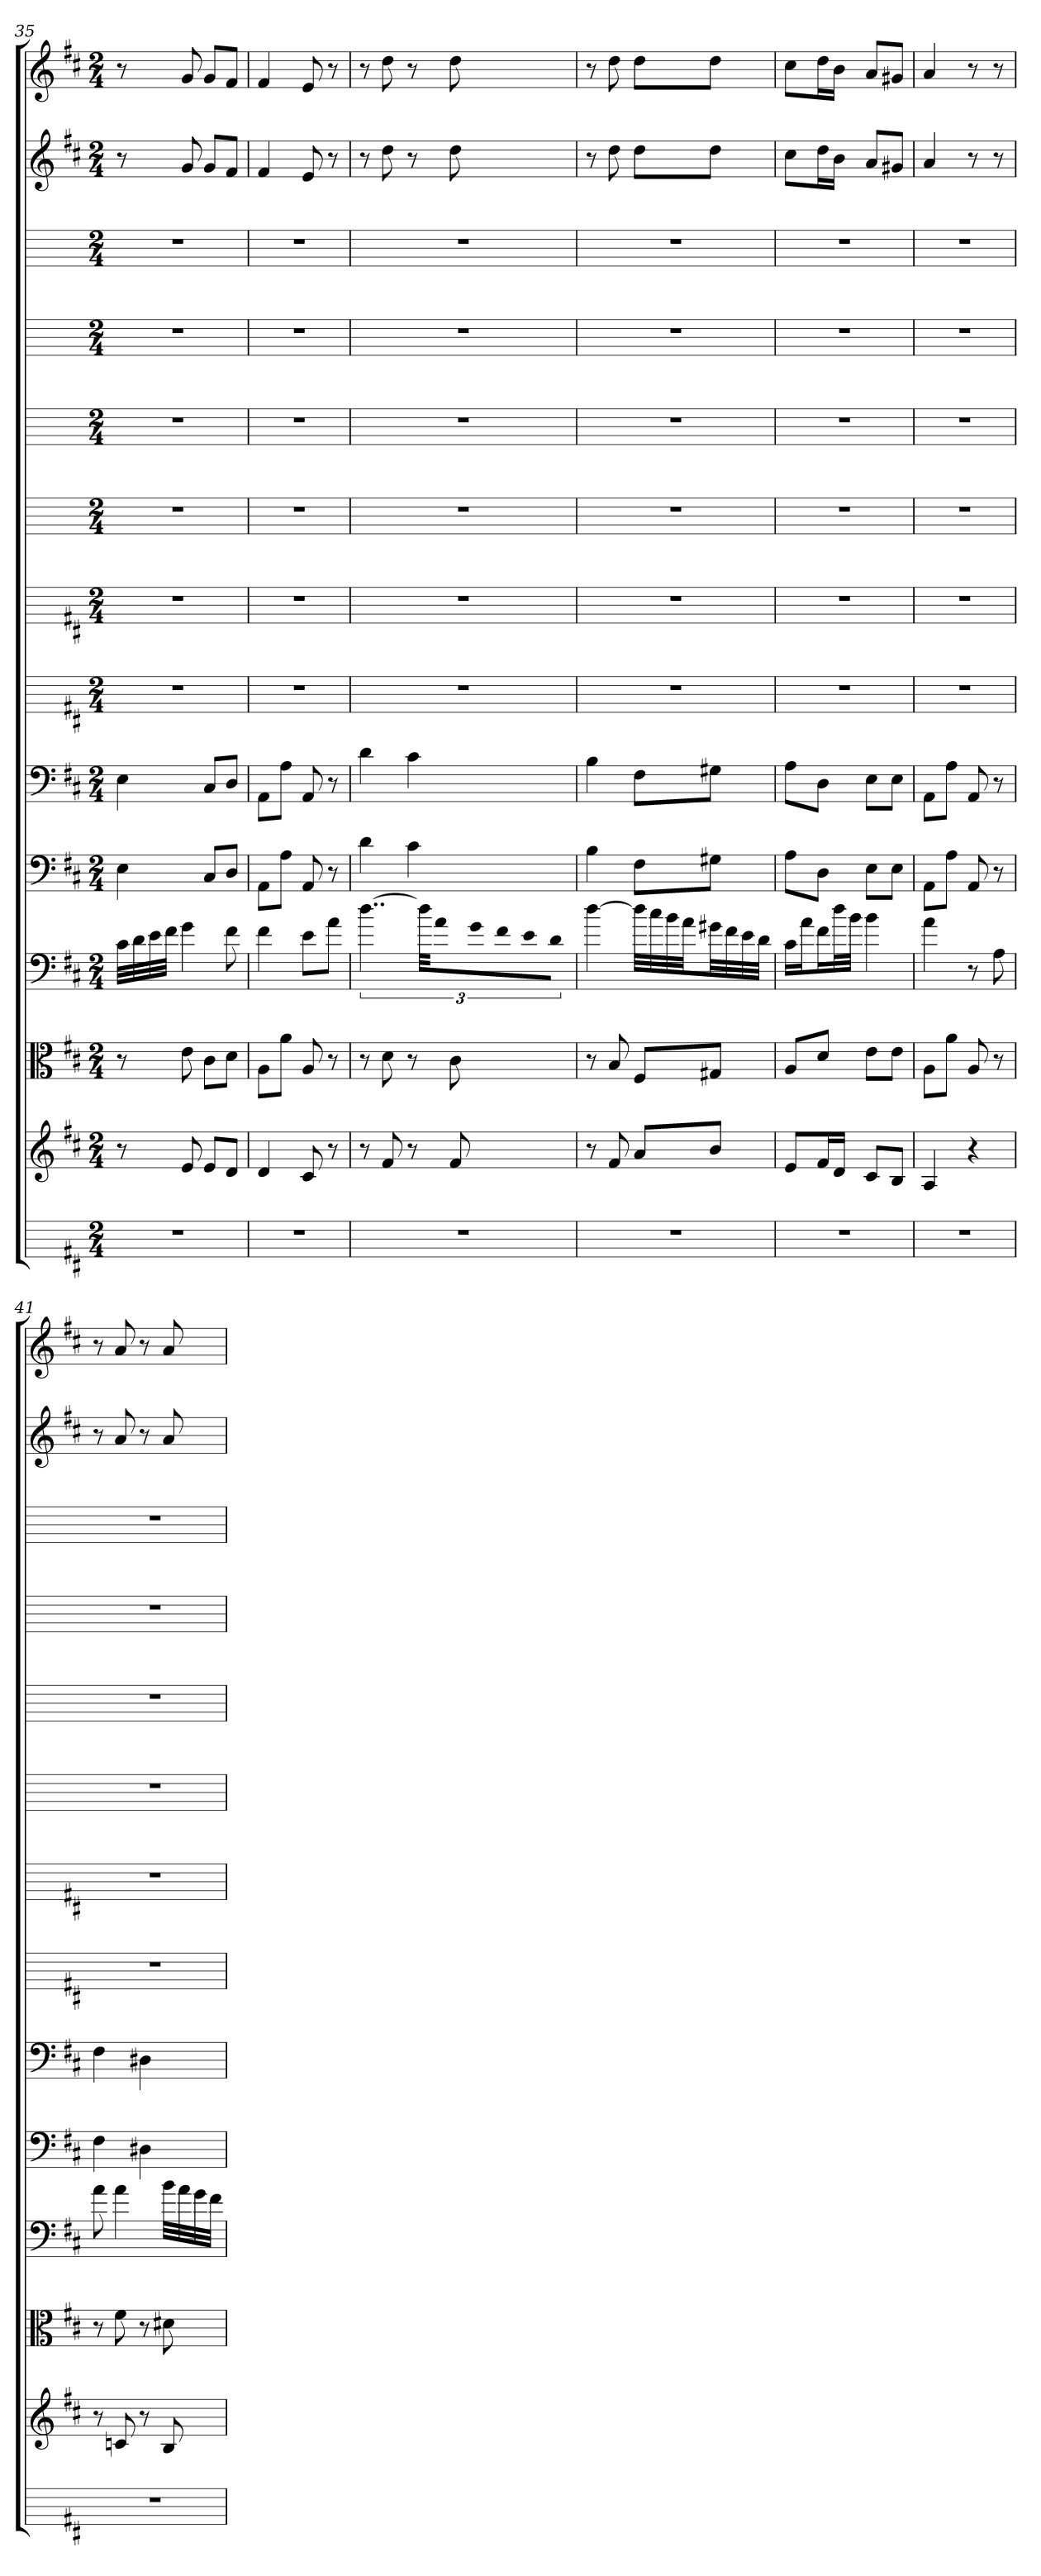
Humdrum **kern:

**kern	**kern	**kern	**kern	**kern	**kern	**kern	**kern	**kern	**kern	**kern	**kern	**kern	**kern
*part14	*part13	*part12	*part11	*part10	*part9	*part8	*part7	*part6	*part5	*part4	*part3	*part2	*part1
*staff14	*staff13	*staff12	*staff11	*staff10	*staff9	*staff8	*staff7	*staff6	*staff5	*staff4	*staff3	*staff2	*staff1
*	*	*clefC3	*clefF4	*clefF4	*clefF4	*	*	*	*	*	*	*	*
*k[f#c#]	*k[f#c#]	*k[f#c#]	*k[f#c#]	*k[f#c#]	*k[f#c#]	*k[f#c#]	*k[f#c#]	*k[]	*k[]	*k[]	*k[]	*k[f#c#]	*k[f#c#]
*D:	*D:	*D:	*D:	*D:	*D:	*D:	*D:	*	*	*	*	*D:	*D:
*M2/4	*M2/4	*M2/4	*M2/4	*M2/4	*M2/4	*M2/4	*M2/4	*M2/4	*M2/4	*M2/4	*M2/4	*M2/4	*M2/4
=35	=35	=35	=35	=35	=35	=35	=35	=35	=35	=35	=35	=35	=35
2r	8r	8r	32c#\LLL	4E	4E	2r	2r	2r	2r	2r	2r	8r	8r
.	.	.	32d\	.	.	.	.	.	.	.	.	.	.
.	.	.	32e\	.	.	.	.	.	.	.	.	.	.
.	.	.	32f#\JJJ	.	.	.	.	.	.	.	.	.	.
.	8e	8e	4g	.	.	.	.	.	.	.	.	8g	8g
.	8eL	8c#\L	.	8C#/L	8C#/L	.	.	.	.	.	.	8gL	8gL
.	8dJ	8d\J	8f#	8D/J	8D/J	.	.	.	.	.	.	8f#J	8f#J
=36	=36	=36	=36	=36	=36	=36	=36	=36	=36	=36	=36	=36	=36
2r	4d	8A\L	4f#	8AA\L	8AA\L	2r	2r	2r	2r	2r	2r	4f#	4f#
.	.	8a\J	.	8A\J	8A\J	.	.	.	.	.	.	.	.
.	8c#	8A	8e\L	8AA	8AA	.	.	.	.	.	.	8e	8e
.	8r	8r	8a\J	8r	8r	.	.	.	.	.	.	8r	8r
=37	=37	=37	=37	=37	=37	=37	=37	=37	=37	=37	=37	=37	=37
2r	8r	8r	[6..dd	4d	4d	2r	2r	2r	2r	2r	2r	8r	8r
.	8f#	8d	.	.	.	.	.	.	.	.	.	8dd	8dd
.	8r	8r	.	4c#	4c#	.	.	.	.	.	.	8r	8r
.	.	.	48dd\LLL]	.	.	.	.	.	.	.	.	.	.
.	.	.	32a\	.	.	.	.	.	.	.	.	.	.
.	.	.	32g\JJ	.	.	.	.	.	.	.	.	.	.
.	8f#	8c#	16f#\L	.	.	.	.	.	.	.	.	8dd	8dd
.	.	.	32e\L	.	.	.	.	.	.	.	.	.	.
.	.	.	32d\JJJ	.	.	.	.	.	.	.	.	.	.
=38	=38	=38	=38	=38	=38	=38	=38	=38	=38	=38	=38	=38	=38
2r	8r	8r	[4dd	4B	4B	2r	2r	2r	2r	2r	2r	8r	8r
.	8f#	8B	.	.	.	.	.	.	.	.	.	8dd	8dd
.	8aL	8F#/L	32dd\LLL]	8F#\L	8F#\L	.	.	.	.	.	.	8ddL	8ddL
.	.	.	32cc#\	.	.	.	.	.	.	.	.	.	.
.	.	.	32b\	.	.	.	.	.	.	.	.	.	.
.	.	.	32a\JJ	.	.	.	.	.	.	.	.	.	.
.	8bJ	8G#X/J	32g#X\LL	8G#X\J	8G#X\J	.	.	.	.	.	.	8ddJ	8ddJ
.	.	.	32f#\	.	.	.	.	.	.	.	.	.	.
.	.	.	32e\	.	.	.	.	.	.	.	.	.	.
.	.	.	32d\JJJ	.	.	.	.	.	.	.	.	.	.
=39	=39	=39	=39	=39	=39	=39	=39	=39	=39	=39	=39	=39	=39
2r	8eL	8A/L	16c#\LL	8A\L	8A\L	2r	2r	2r	2r	2r	2r	8cc#L	8cc#L
.	.	.	16a\J	.	.	.	.	.	.	.	.	.	.
.	16f#L	8d/J	16f#\L	8D\J	8D\J	.	.	.	.	.	.	16ddL	16ddL
.	16dJJ	.	32dd\L	.	.	.	.	.	.	.	.	16bJJ	16bJJ
.	.	.	32b\JJJ	.	.	.	.	.	.	.	.	.	.
.	8c#L	8e\L	4b	8E\L	8E\L	.	.	.	.	.	.	8aL	8aL
.	8BJ	8e\J	.	8E\J	8E\J	.	.	.	.	.	.	8g#XJ	8g#XJ
=40	=40	=40	=40	=40	=40	=40	=40	=40	=40	=40	=40	=40	=40
2r	4A	8A\L	4a	8AA\L	8AA\L	2r	2r	2r	2r	2r	2r	4a	4a
.	.	8a\J	.	8A\J	8A\J	.	.	.	.	.	.	.	.
.	4r	8A	8r	8AA	8AA	.	.	.	.	.	.	8r	8r
.	.	8r	8A	8r	8r	.	.	.	.	.	.	8r	8r
=41	=41	=41	=41	=41	=41	=41	=41	=41	=41	=41	=41	=41	=41
2r	8r	8r	8a	4F#	4F#	2r	2r	2r	2r	2r	2r	8r	8r
.	8cn	8f#	4a	.	.	.	.	.	.	.	.	8a	8a
.	8r	8r	.	4D#X	4D#X	.	.	.	.	.	.	8r	8r
.	8B	8d#X	32b\LLL	.	.	.	.	.	.	.	.	8a	8a
.	.	.	32a\	.	.	.	.	.	.	.	.	.	.
.	.	.	32g\	.	.	.	.	.	.	.	.	.	.
.	.	.	32f#\JJJ	.	.	.	.	.	.	.	.	.	.
=	=	=	=	=	=	=	=	=	=	=	=	=	=
*-	*-	*-	*-	*-	*-	*-	*-	*-	*-	*-	*-	*-	*-
